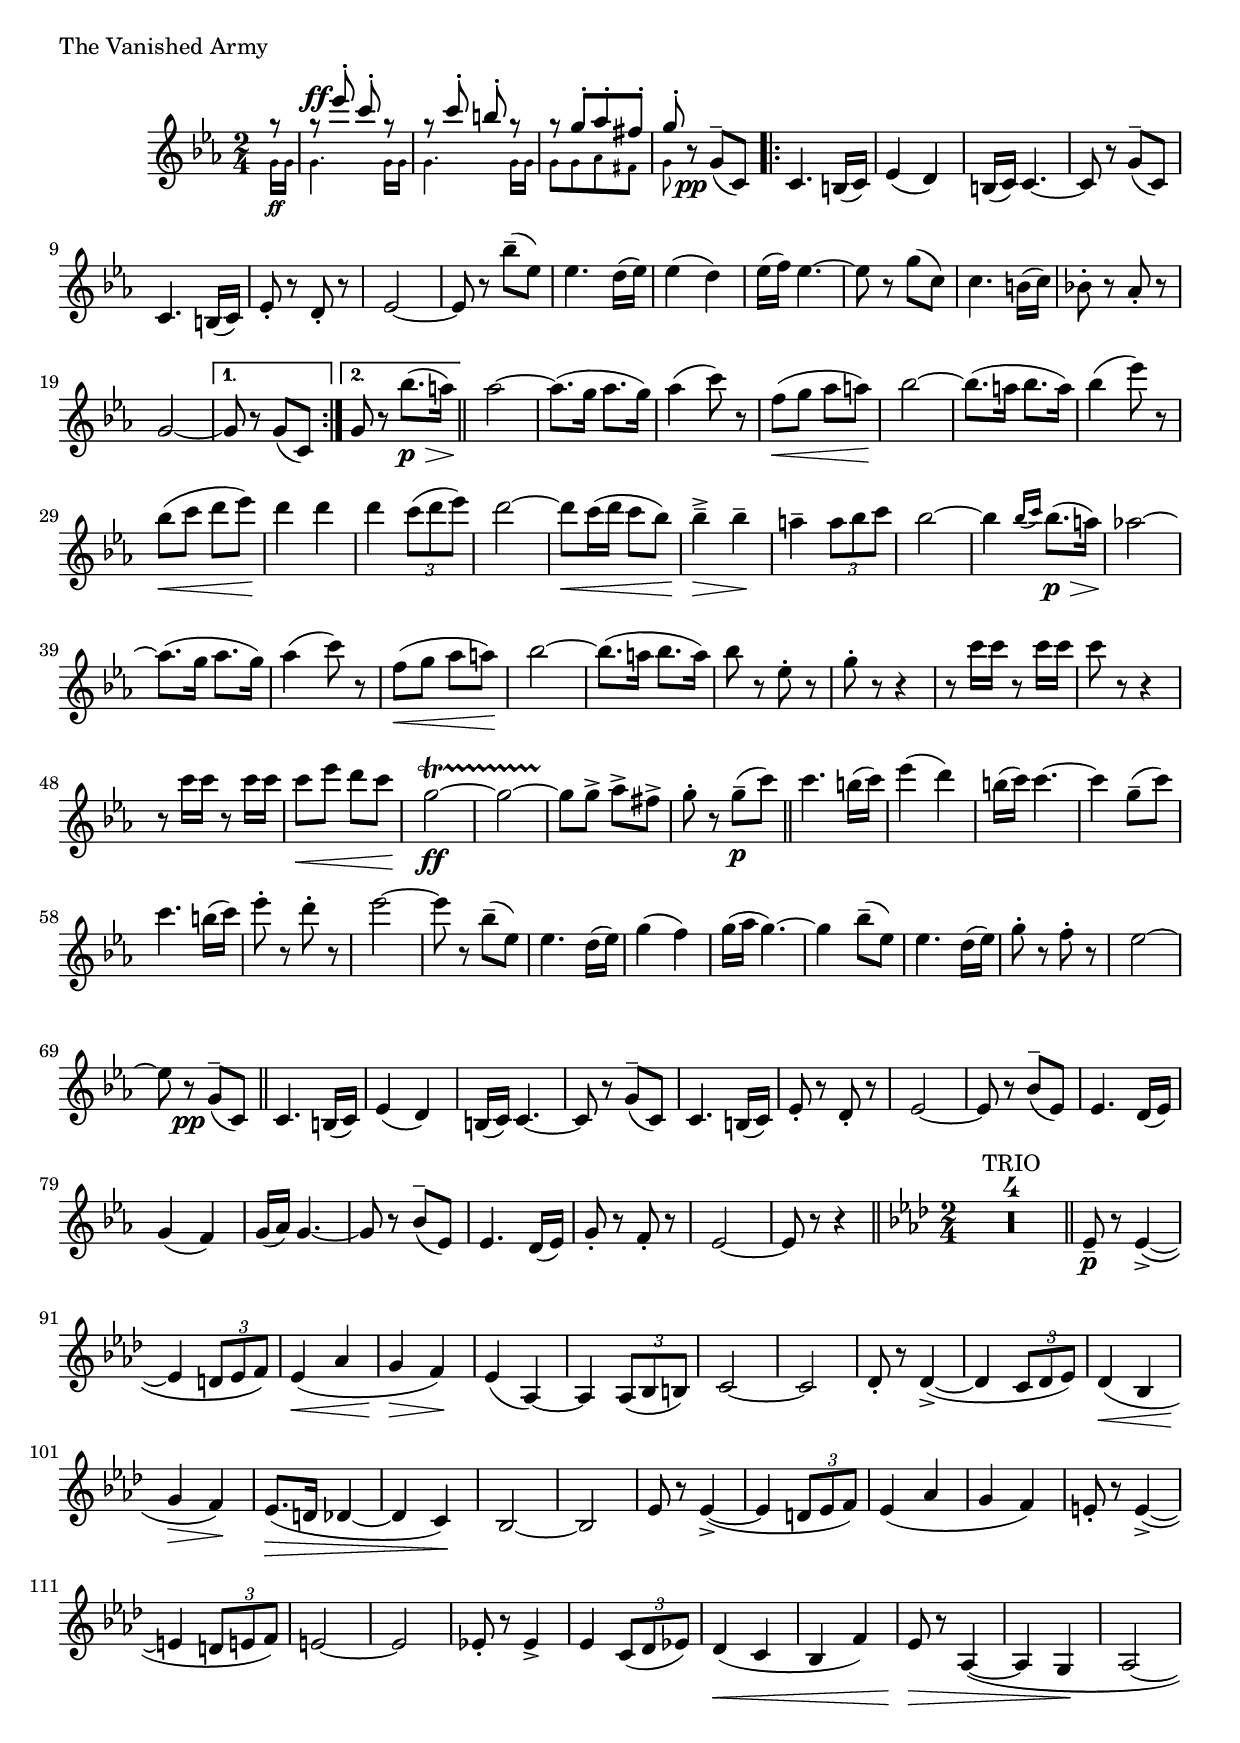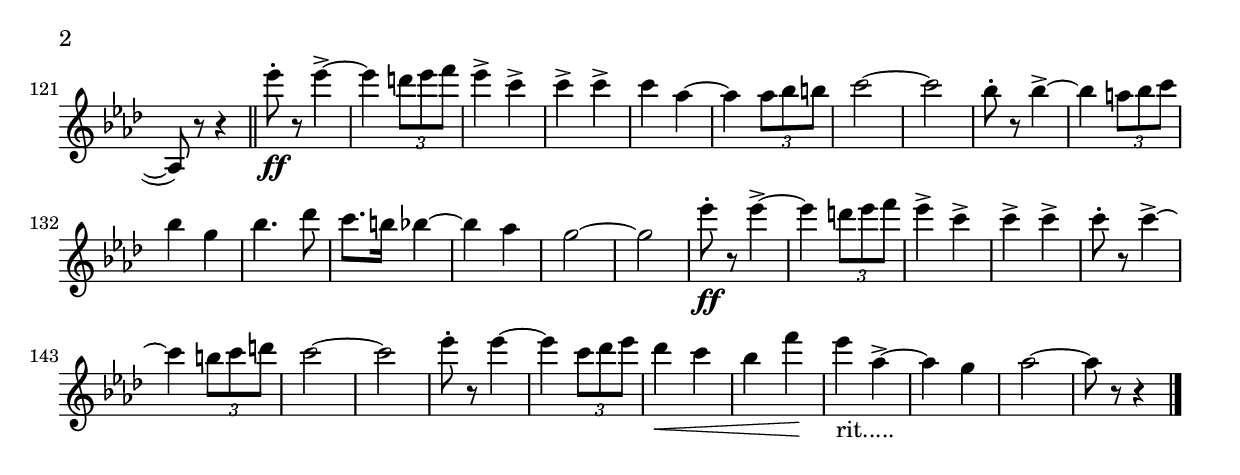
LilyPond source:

\version "2.22.1"

% When ready to include in collection:	1. Comment out top section with \Include file(s)
%					2. \midi section if present.
%Comment out from here
%{
\include "../../../Includes/Polis_format.ily"

%...to here
%}
  \score {

    % Svenska Polisens Marscher: 1. Title    
    \relative c'' { 
    	    \key ees \major \time 2/4 
    	    \compressEmptyMeasures
    	    \set Score.markFormatter = #format-mark-box-letters
    	    
    	    \partial 8
    	    << {\set fontSize = #-4  % make note heads smaller
    	    	\override Stem #'direction = #DOWN
    	    	g16\ff g |g4. g16 g |g4. g16 g |g8 [g aes fis] |g8
    	    	\revert Stem #'direction
	    \unset fontSize  % return to default size
           }
	\\
	   {\override Stem #'direction = #UP 
	    g'8\rest |g8\rest^\ff ees'^. c^. g8\rest |g8\rest c^. b^. g8\rest 
	    g8\rest g^. [aes^. fis^.] | g^.
	    \revert Stem #'direction
	   }>>
	   
	   r\pp g,^- (c,)
	   
	   \repeat volta 2 {
	   	   c4. b16 (c) |ees4 (d) |b16 (c) c4.~ |c8 r g'^- (c,) 
	   	   c4. b16 (c) |ees8-. r d-. r |ees2~ |ees8 r bes''8-- (ees,)
	   	   ees4. d16 (ees) |ees4 (d) |ees16 (f) ees4.~ |ees8 r g (c,)
	   	   c4. b16 (c) |bes!8-. r aes-. r |g2~ }
	   \alternative {
	   	   {g8 r g (c,) }
	   	   {g'8 r bes'8.\p\> (a16)\! \bar "||" }
	   }

	   aes2~ |aes8. (g16 aes 8. g16) |aes 4 (c8) r |f,\< (g aes a)\!
	   bes2~ |bes8. (a16 bes8. a16) |bes4 (ees8) r |bes8\< (c d ees)\!
	   d4 d |d \times 2/3 {c8 (d ees)} |d2~ |d8\< c16 (d c8 bes)
	   bes4--->\>  bes--\! |a-- \times 2/3 {a8 bes c} |bes2~ 
	   bes4 \grace {bes16 (c)} bes8.\p\> (a16)\! |aes!2~ 
	   aes8. (g16 aes 8. g16) |aes 4 (c8) r |f,\< (g aes a)\!
	   bes2~ |bes8. (a16 bes8. a16) |bes8 r ees,-. r |g-. r r4 
	   r8 c16 c r8 c16 c |c8 r r4 |r8 c16 c r8 c16 c |c8\< ees d c
	   g2~\ff\startTrillSpan |g~ |g8\stopTrillSpan g-> aes-> fis-> 
	   g-. r g--\p (c) \bar "||"
	   c4. b16 (c) |ees4 (d) |b16 (c) c4.~ |c4 g8-- (c) |c4. b16 (c) 
	   ees8-. r d-. r |ees2~ |ees8 r bes-- (ees,) |ees4. d16 (ees)
	   g4 (f) |g16 (aes g4.~) |g4 bes8-- (ees,) ees4. d16 (ees) |g8-. r f-. r
	   ees2~ |ees8 r\pp g,^- (c,) \bar "||"
	   c4. b16 (c) |ees4 (d) |b16 (c) c4.~ |c8 r g'^- (c,) 
	   c4. b16 (c) |ees8-. r d-. r |ees2~ |ees8 r bes'^- (ees,) 
	   ees4. d16 (ees) |g4 (f) |g16 (aes) g4.~ |g8 r bes^- (ees,) 
	   ees4. d16 (ees) |g8-. r f-. r |ees2~ |ees8 r r4 \bar "||"
	   
	   \key aes \major \time 2/4
	   R2*4^\markup {TRIO} |\bar "||" ees8--\p r ees4->~ \( 
	   ees  \times 2/3 {d8 ees f\)} |ees4\< (aes |g\> f)\! |ees (aes,~) 
	   aes \times 2/3 {aes8 (bes b)}| c2~ |c |des8-. r des4->~ ( 
	   des \times 2/3 {c8 des ees)} |des4\< (bes |g'\> f\!) 
	   ees8.\> (d16 des4~ |des c\!) |bes2~ |bes |ees8 r ees4->~ ( 
	   ees \times 2/3 {d8 ees f)} |ees4 (aes |g f) |e8-. r e4->~ ( 
	   e \times 2/3 {d8 e f)} |e2~ |e |ees!8-. r ees4->  
	   ees \times 2/3 {c8 (des ees!)} |des4\< (c |bes f') |ees8\> r aes,4~ (
	   aes g\! |aes2~ |aes8) r r4 \bar "||"
	   ees'''8-.\ff r ees4->~ |ees \times 2/3 {d8 ees f} |ees4-> c-> |c-> c->
	   c aes~ |aes \times 2/3 {aes8 bes b} |c2~ |c |bes8-. r bes4->~
	   bes \times 2/3 {a8 bes c} |bes4 g |bes4. des8 |c8. b16 bes4~ |bes aes
	   g2~ |g |ees'8-.\ff r ees4->~ |ees \times 2/3 {d8 ees f} |ees4-> c-> 
	   c-> c-> |c8-. r c4->~ |c \times 2/3 {b8 c d} |c2~ |c |ees8-. r ees4~ 
	   ees \times 2/3 {c8 des ees} |des4\< c |bes f'\!
	   ees_\markup {rit.....} aes,->~ |aes g |aes2~ |aes8 r r4 \bar "|."
	   
	   
    }%end relative
    
    \header {
    	    piece = "The Vanished Army"
    	    composer = "Kenneth J. Alford"
    	}
  }%end score
